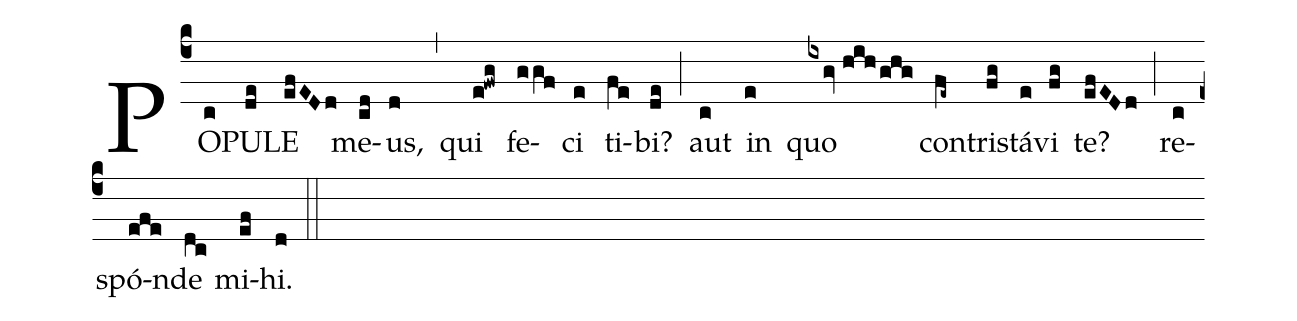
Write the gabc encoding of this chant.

%%
(c4) PO(c)PU(de)LE(efEDd) me(cd)us,(d) (,) qui(e!fwg) fe(ggf)ci(e) ti(fe)bi?(de) (;) aut(c) in(e) quo(ixgv//hih/ghg) con(fe~)tri(fg)stá(e)vi(fg) te?(efEDd) (;) re(c)spó(efe)nde(dc) mi(ef)hi.(d) (::)
